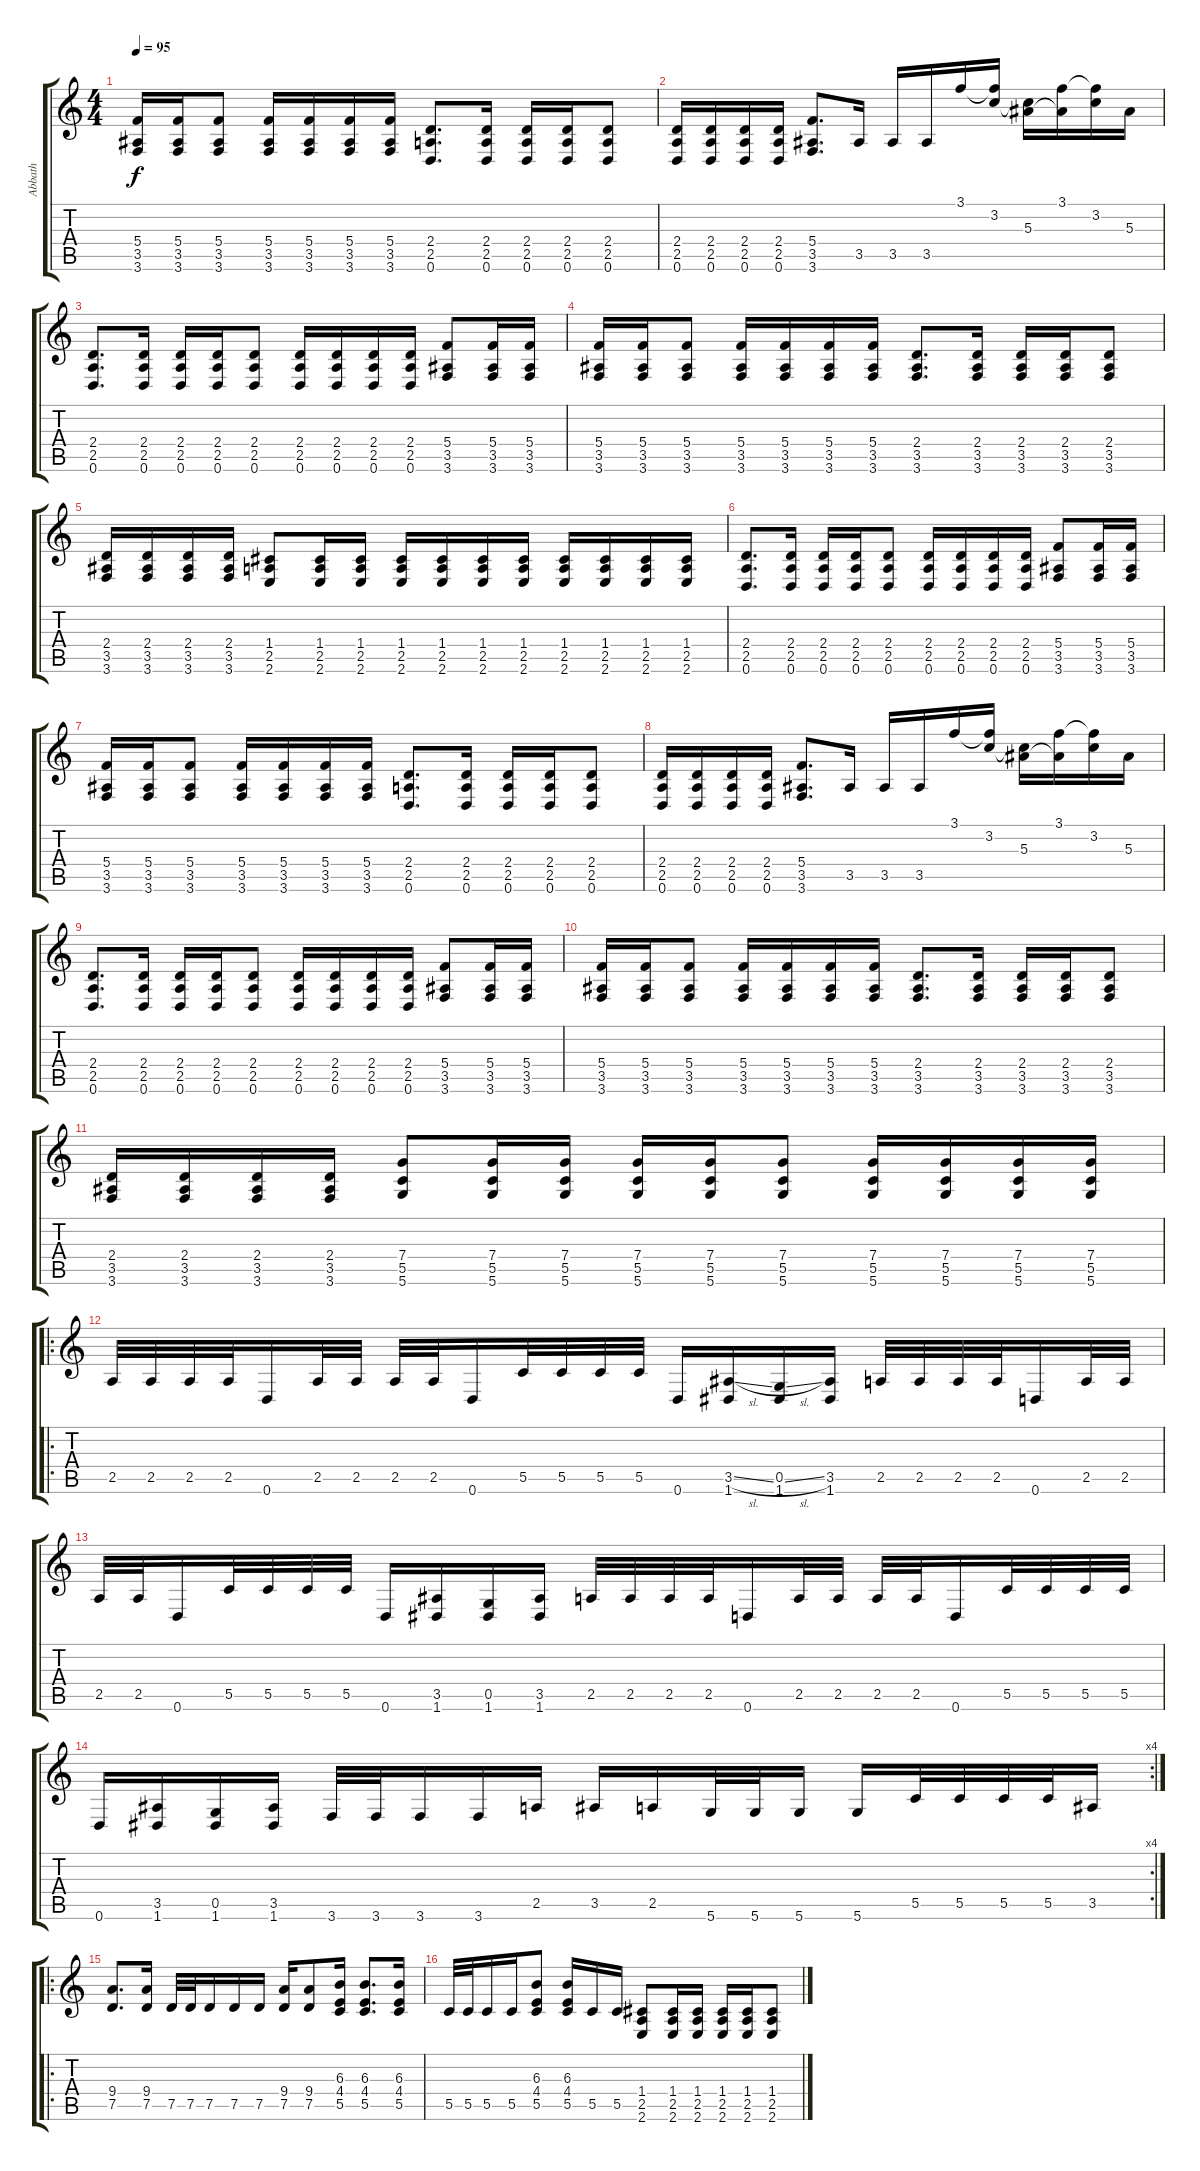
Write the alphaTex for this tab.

\track ("Abbath" "Abbath") {instrument distortionguitar}
\staff {score tabs}
\tuning (D4 A3 F3 C3 G2 D2) {hide}
\ts (4 4)
\tempo 95
\clef g2
\ks c
(5.4 3.5 3.6).16{dy f} (5.4 3.5 3.6).16 (5.4 3.5 3.6).8 (5.4 3.5 3.6).16 (5.4 3.5 3.6).16 (5.4 3.5 3.6).16 (5.4 3.5 3.6).16 (2.4 2.5 0.6).8{d} (2.4 2.5 0.6).16 (2.4 2.5 0.6).16 (2.4 2.5 0.6).16 (2.4 2.5 0.6).8 |
(2.4 2.5 0.6).16 (2.4 2.5 0.6).16 (2.4 2.5 0.6).16 (2.4 2.5 0.6).16 (5.4 3.5 3.6).8{d} 3.5.16 3.5.16 3.5.16 3.1.16 (3.1{t} 3.2).16 (3.2{t} 5.3).16 (3.1 5.3{t}).16 (3.1{t} 3.2).16 5.3.16 |
(2.4 2.5 0.6).8{d} (2.4 2.5 0.6).16 (2.4 2.5 0.6).16 (2.4 2.5 0.6).16 (2.4 2.5 0.6).8 (2.4 2.5 0.6).16 (2.4 2.5 0.6).16 (2.4 2.5 0.6).16 (2.4 2.5 0.6).16 (5.4 3.5 3.6).8 (5.4 3.5 3.6).16 (5.4 3.5 3.6).16 |
(5.4 3.5 3.6).16 (5.4 3.5 3.6).16 (5.4 3.5 3.6).8 (5.4 3.5 3.6).16 (5.4 3.5 3.6).16 (5.4 3.5 3.6).16 (5.4 3.5 3.6).16 (2.4 3.5 3.6).8{d} (2.4 3.5 3.6).16 (2.4 3.5 3.6).16 (2.4 3.5 3.6).16 (2.4 3.5 3.6).8 |
(2.4 3.5 3.6).16 (2.4 3.5 3.6).16 (2.4 3.5 3.6).16 (2.4 3.5 3.6).16 (1.4 2.5 2.6).8 (1.4 2.5 2.6).16 (1.4 2.5 2.6).16 (1.4 2.5 2.6).16 (1.4 2.5 2.6).16 (1.4 2.5 2.6).16 (1.4 2.5 2.6).16 (1.4 2.5 2.6).16 (1.4 2.5 2.6).16 (1.4 2.5 2.6).16 (1.4 2.5 2.6).16 |
(2.4 2.5 0.6).8{d} (2.4 2.5 0.6).16 (2.4 2.5 0.6).16 (2.4 2.5 0.6).16 (2.4 2.5 0.6).8 (2.4 2.5 0.6).16 (2.4 2.5 0.6).16 (2.4 2.5 0.6).16 (2.4 2.5 0.6).16 (5.4 3.5 3.6).8 (5.4 3.5 3.6).16 (5.4 3.5 3.6).16 |
(5.4 3.5 3.6).16 (5.4 3.5 3.6).16 (5.4 3.5 3.6).8 (5.4 3.5 3.6).16 (5.4 3.5 3.6).16 (5.4 3.5 3.6).16 (5.4 3.5 3.6).16 (2.4 2.5 0.6).8{d} (2.4 2.5 0.6).16 (2.4 2.5 0.6).16 (2.4 2.5 0.6).16 (2.4 2.5 0.6).8 |
(2.4 2.5 0.6).16 (2.4 2.5 0.6).16 (2.4 2.5 0.6).16 (2.4 2.5 0.6).16 (5.4 3.5 3.6).8{d} 3.5.16 3.5.16 3.5.16 3.1.16 (3.1{t} 3.2).16 (3.2{t} 5.3).16 (3.1 5.3{t}).16 (3.1{t} 3.2).16 5.3.16 |
(2.4 2.5 0.6).8{d} (2.4 2.5 0.6).16 (2.4 2.5 0.6).16 (2.4 2.5 0.6).16 (2.4 2.5 0.6).8 (2.4 2.5 0.6).16 (2.4 2.5 0.6).16 (2.4 2.5 0.6).16 (2.4 2.5 0.6).16 (5.4 3.5 3.6).8 (5.4 3.5 3.6).16 (5.4 3.5 3.6).16 |
(5.4 3.5 3.6).16 (5.4 3.5 3.6).16 (5.4 3.5 3.6).8 (5.4 3.5 3.6).16 (5.4 3.5 3.6).16 (5.4 3.5 3.6).16 (5.4 3.5 3.6).16 (2.4 3.5 3.6).8{d} (2.4 3.5 3.6).16 (2.4 3.5 3.6).16 (2.4 3.5 3.6).16 (2.4 3.5 3.6).8 |
(2.4 3.5 3.6).16 (2.4 3.5 3.6).16 (2.4 3.5 3.6).16 (2.4 3.5 3.6).16 (7.4 5.5 5.6).8 (7.4 5.5 5.6).16 (7.4 5.5 5.6).16 (7.4 5.5 5.6).16 (7.4 5.5 5.6).16 (7.4 5.5 5.6).8 (7.4 5.5 5.6).16 (7.4 5.5 5.6).16 (7.4 5.5 5.6).16 (7.4 5.5 5.6).16 |
\ro
2.5.32 2.5.32 2.5.32 2.5.32 0.6.16 2.5.32 2.5.32 2.5.32 2.5.32 0.6.16 5.5.32 5.5.32 5.5.32 5.5.32 0.6.16 (3.5{sl} 1.6).16 (0.5{sl} 1.6).16 (3.5 1.6).16 2.5.32 2.5.32 2.5.32 2.5.32 0.6.16 2.5.32 2.5.32 |
2.5.32 2.5.32 0.6.16 5.5.32 5.5.32 5.5.32 5.5.32 0.6.16 (3.5 1.6).16 (0.5 1.6).16 (3.5 1.6).16 2.5.32 2.5.32 2.5.32 2.5.32 0.6.16 2.5.32 2.5.32 2.5.32 2.5.32 0.6.16 5.5.32 5.5.32 5.5.32 5.5.32 |
\rc 4
0.6.16 (3.5 1.6).16 (0.5 1.6).16 (3.5 1.6).16 3.6.32 3.6.32 3.6.16 3.6.16 2.5.16 3.5.16 2.5.16 5.6.32 5.6.32 5.6.16 5.6.16 5.5.32 5.5.32 5.5.32 5.5.32 3.5.16 |
\ro
(9.4 7.5).8{d} (9.4 7.5).16 7.5.32 7.5.32 7.5.16 7.5.16 7.5.16 (9.4 7.5).16 (9.4 7.5).8 (6.3 4.4 5.5).16 (6.3 4.4 5.5).8{d} (6.3 4.4 5.5).16 |
5.5.32 5.5.32 5.5.16 5.5.16 (6.3 4.4 5.5).8 (6.3 4.4 5.5).16 5.5.16 5.5.16 (1.4 2.5 2.6).8 (1.4 2.5 2.6).16 (1.4 2.5 2.6).16 (1.4 2.5 2.6).16 (1.4 2.5 2.6).16 (1.4 2.5 2.6).8
